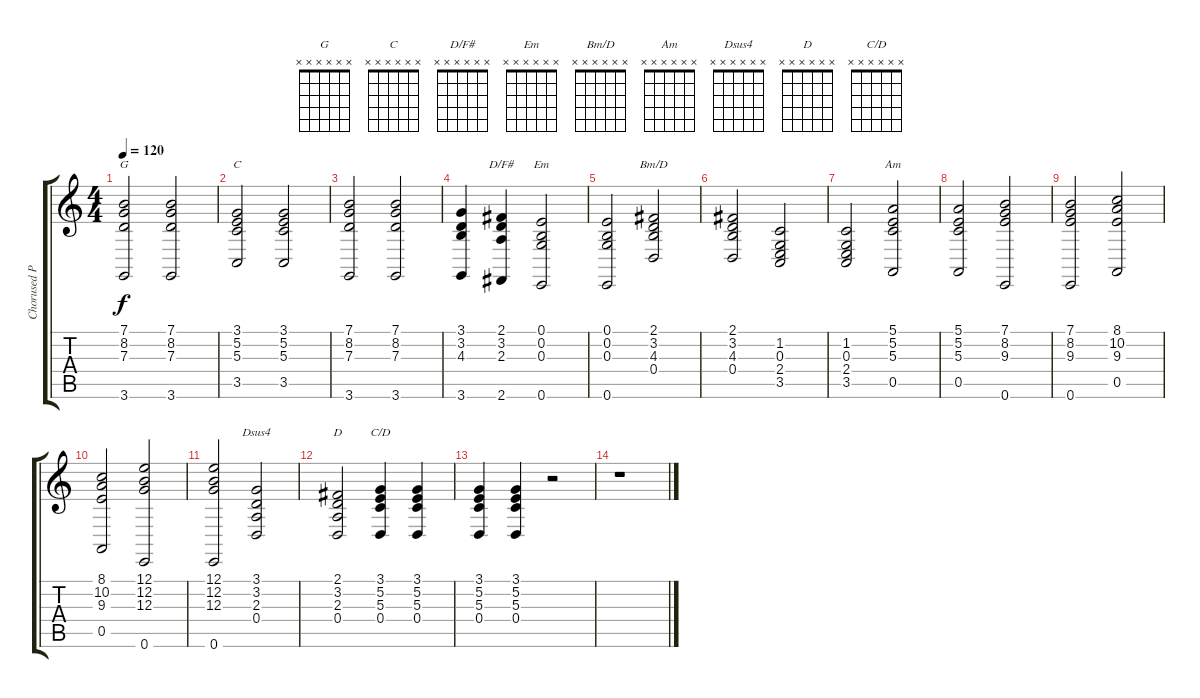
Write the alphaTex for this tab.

\track ("Chorused Piano (May)" "Chorused P") {instrument electricpiano2}
\staff {score tabs}
\tuning (E4 B3 G3 D3 A2 E2) {hide}
\chord ("G" x x x x x x) {firstfret 0}
\chord ("C" x x x x x x) {firstfret 0}
\chord ("D/F#" x x x x x x) {firstfret 0}
\chord ("Em" x x x x x x) {firstfret 0}
\chord ("Bm/D" x x x x x x) {firstfret 0}
\chord ("Am" x x x x x x) {firstfret 0}
\chord ("Dsus4" x x x x x x) {firstfret 0}
\chord ("D" x x x x x x) {firstfret 0}
\chord ("C/D" x x x x x x) {firstfret 0}
\ts (4 4)
\tempo 120
\clef g2
\ks c
(7.1 8.2 7.3 3.6).2{ch "G" dy f instrument electricpiano2} (7.1 8.2 7.3 3.6).2 |
(3.1 5.2 5.3 3.5).2{ch "C"} (3.1 5.2 5.3 3.5).2 |
(7.1 8.2 7.3 3.6).2 (7.1 8.2 7.3 3.6).2 |
(3.1 3.2 4.3 3.6).4 (2.1 3.2 2.3 2.6).4{ch "D/F#"} (0.1 0.2 0.3 0.6).2{ch "Em"} |
(0.1 0.2 0.3 0.6).2 (2.1 3.2 4.3 0.4).2{ch "Bm/D"} |
(2.1 3.2 4.3 0.4).2 (1.2 0.3 2.4 3.5).2 |
(1.2 0.3 2.4 3.5).2 (5.1 5.2 5.3 0.5).2{ch "Am"} |
(5.1 5.2 5.3 0.5).2 (7.1 8.2 9.3 0.6).2 |
(7.1 8.2 9.3 0.6).2 (8.1 10.2 9.3 0.5).2 |
(8.1 10.2 9.3 0.5).2 (12.1 12.2 12.3 0.6).2 |
(12.1 12.2 12.3 0.6).2 (3.1 3.2 2.3 0.4).2{ch "Dsus4"} |
(2.1 3.2 2.3 0.4).2{ch "D"} (3.1 5.2 5.3 0.4).4{ch "C/D"} (3.1 5.2 5.3 0.4).4 |
(3.1 5.2 5.3 0.4).4 (3.1 5.2 5.3 0.4).4 r.2 |
r.1
